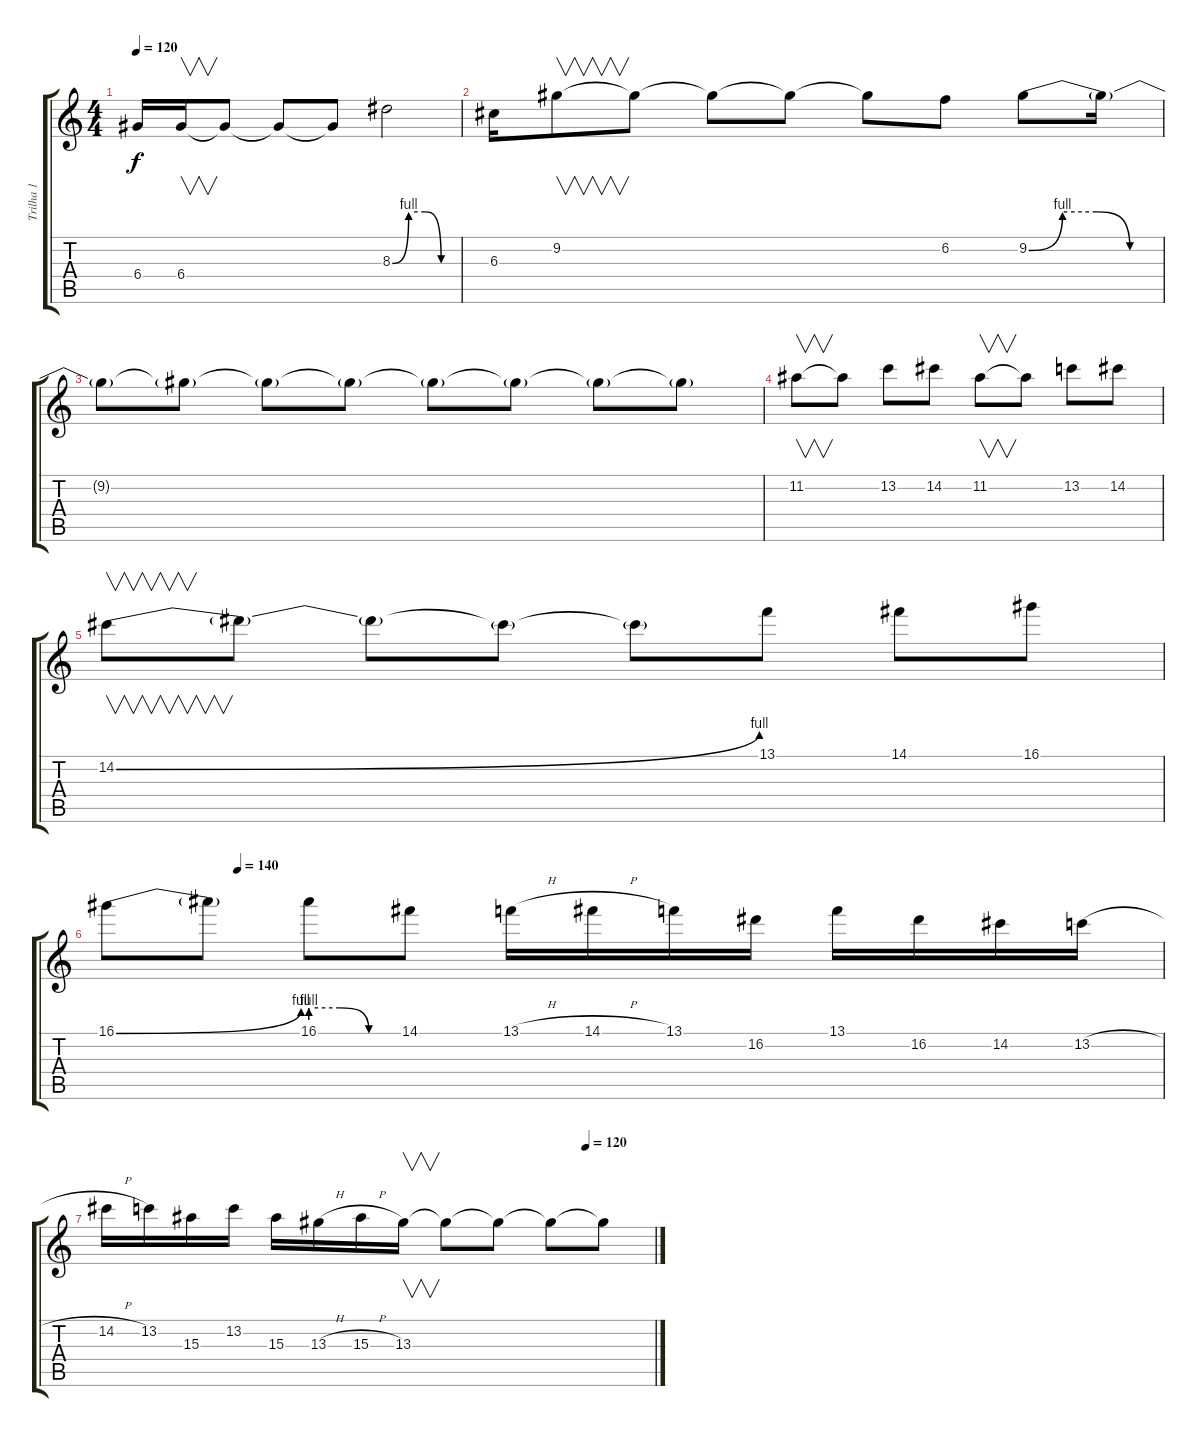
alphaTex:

\track ("Trilha 1" "Trilha 1") {instrument distortionguitar}
\staff {score tabs}
\tuning (E4 B3 G3 D3 A2 E2) {hide}
\ts (4 4)
\tempo 120
\clef g2
\ks c
6.4.16{dy f instrument distortionguitar} 6.4.16{v} 6.4{t}.8 6.4{t}.8 6.4{t}.8 8.3{be (custom 0 0 15 4 30 4 45 0 60 0)}.2 |
6.3.16 9.2.8{v} 9.2{t}.8 9.2{t}.8 9.2{t}.8 9.2{t}.8 6.2.8 9.2{be (custom 0 0 15 4 30 4 45 0 60 0)}.8 9.2{t}.16 |
9.2{t}.8 9.2{t}.8 9.2{t}.8 9.2{t}.8 9.2{t}.8 9.2{t}.8 9.2{t}.8 9.2{t}.8 |
11.2.8{v} 11.2{t}.8 13.2.8 14.2.8 11.2.8{v} 11.2{t}.8 13.2.8 14.2.8 |
14.2{be (bend 0 0 60 4)}.8{v} 14.2{t}.8 14.2{t}.8 14.2{t}.8 14.2{t}.8 13.1.8 14.1.8 16.1.8 |
\tempo (140 0.125)
16.1{be (bend 0 0 60 4)}.8 16.1{t}.8 16.1{be (custom 0 4 20 4 40 0 60 0)}.8 14.1.8 13.1{h}.16 14.1{h}.16 13.1.16 16.2.16 13.1.16 16.2.16 14.2.16 13.2{h}.16 |
\tempo (120 0.875)
14.2{h}.16 13.2.16 15.3.16 13.2.16 15.3.16 13.3{h}.16 15.3{h}.16 13.3.16{v} 13.3{t}.8 13.3{t}.8 13.3{t}.8 13.3{t}.8
